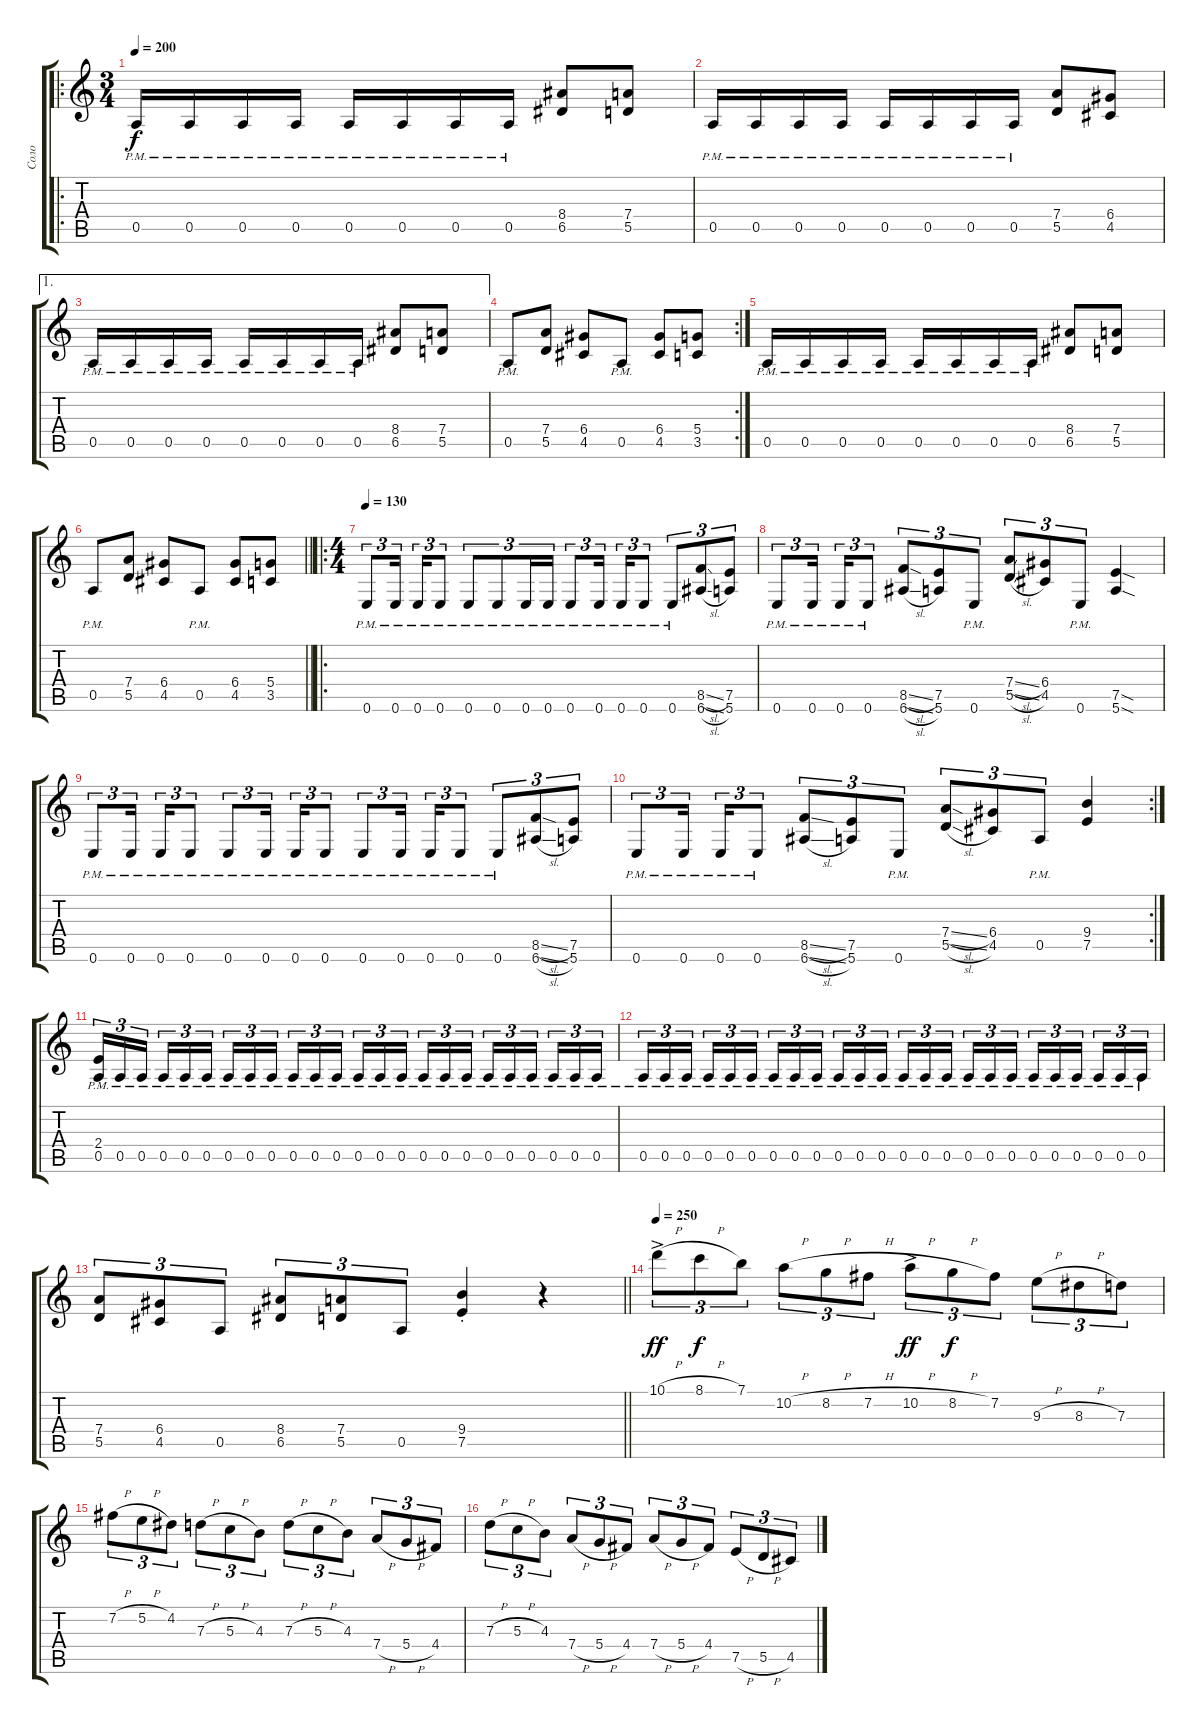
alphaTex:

\track ("Соло" "Соло") {instrument distortionguitar}
\staff {score tabs}
\tuning (E4 B3 G3 D3 A2 E2) {hide}
\ro
\ts (3 4)
\tempo 200
\clef g2
\ks c
0.5{pm}.16{dy f} 0.5{pm}.16 0.5{pm}.16 0.5{pm}.16 0.5{pm}.16 0.5{pm}.16 0.5{pm}.16 0.5{pm}.16 (8.4 6.5).8 (7.4 5.5).8 |
0.5{pm}.16 0.5{pm}.16 0.5{pm}.16 0.5{pm}.16 0.5{pm}.16 0.5{pm}.16 0.5{pm}.16 0.5{pm}.16 (7.4 5.5).8 (6.4 4.5).8 |
\ae 1
0.5{pm}.16 0.5{pm}.16 0.5{pm}.16 0.5{pm}.16 0.5{pm}.16 0.5{pm}.16 0.5{pm}.16 0.5{pm}.16 (8.4 6.5).8 (7.4 5.5).8 |
\rc 2
0.5{pm}.8 (7.4 5.5).8 (6.4 4.5).8 0.5{pm}.8 (6.4 4.5).8 (5.4 3.5).8 |
0.5{pm}.16 0.5{pm}.16 0.5{pm}.16 0.5{pm}.16 0.5{pm}.16 0.5{pm}.16 0.5{pm}.16 0.5{pm}.16 (8.4 6.5).8 (7.4 5.5).8 |
\barLineRight lightlight
0.5{pm}.8 (7.4 5.5).8 (6.4 4.5).8 0.5{pm}.8 (6.4 4.5).8 (5.4 3.5).8 |
\ro
\ts (4 4)
\tempo 130
0.6{pm}.8{tu (3 2)} 0.6{pm}.16{tu (3 2) beam splitsecondary} 0.6{pm}.16{tu (3 2)} 0.6{pm}.8{tu (3 2)} 0.6{pm}.8{tu (3 2)} 0.6{pm}.8{tu (3 2)} 0.6{pm}.16{tu (3 2)} 0.6{pm}.16{tu (3 2)} 0.6{pm}.8{tu (3 2)} 0.6{pm}.16{tu (3 2) beam splitsecondary} 0.6{pm}.16{tu (3 2)} 0.6{pm}.8{tu (3 2)} 0.6{pm}.8{tu (3 2)} (8.5{sl} 6.6{sl}).8{tu (3 2)} (7.5 5.6).8{tu (3 2)} |
0.6{pm}.8{tu (3 2)} 0.6{pm}.16{tu (3 2) beam splitsecondary} 0.6{pm}.16{tu (3 2)} 0.6{pm}.8{tu (3 2)} (8.5{sl} 6.6{sl}).8{tu (3 2)} (7.5 5.6).8{tu (3 2)} 0.6{pm}.8{tu (3 2)} (7.4{sl} 5.5{sl}).8{tu (3 2)} (6.4 4.5).8{tu (3 2)} 0.6{pm}.8{tu (3 2)} (7.5{sod} 5.6{sod}).4 |
0.6{pm}.8{tu (3 2)} 0.6{pm}.16{tu (3 2) beam splitsecondary} 0.6{pm}.16{tu (3 2)} 0.6{pm}.8{tu (3 2)} 0.6{pm}.8{tu (3 2)} 0.6{pm}.16{tu (3 2) beam splitsecondary} 0.6{pm}.16{tu (3 2)} 0.6{pm}.8{tu (3 2)} 0.6{pm}.8{tu (3 2)} 0.6{pm}.16{tu (3 2) beam splitsecondary} 0.6{pm}.16{tu (3 2)} 0.6{pm}.8{tu (3 2)} 0.6{pm}.8{tu (3 2)} (8.5{sl} 6.6{sl}).8{tu (3 2)} (7.5 5.6).8{tu (3 2)} |
\rc 2
0.6{pm}.8{tu (3 2)} 0.6{pm}.16{tu (3 2) beam splitsecondary} 0.6{pm}.16{tu (3 2)} 0.6{pm}.8{tu (3 2)} (8.5{sl} 6.6{sl}).8{tu (3 2)} (7.5 5.6).8{tu (3 2)} 0.6{pm}.8{tu (3 2)} (7.4{sl} 5.5{sl}).8{tu (3 2)} (6.4 4.5).8{tu (3 2)} 0.5{pm}.8{tu (3 2)} (9.4 7.5).4 |
(2.4 0.5{pm}).16{tu (3 2)} 0.5{pm}.16{tu (3 2)} 0.5{pm}.16{tu (3 2) beam splitsecondary} 0.5{pm}.16{tu (3 2)} 0.5{pm}.16{tu (3 2)} 0.5{pm}.16{tu (3 2)} 0.5{pm}.16{tu (3 2)} 0.5{pm}.16{tu (3 2)} 0.5{pm}.16{tu (3 2) beam splitsecondary} 0.5{pm}.16{tu (3 2)} 0.5{pm}.16{tu (3 2)} 0.5{pm}.16{tu (3 2)} 0.5{pm}.16{tu (3 2)} 0.5{pm}.16{tu (3 2)} 0.5{pm}.16{tu (3 2) beam splitsecondary} 0.5{pm}.16{tu (3 2)} 0.5{pm}.16{tu (3 2)} 0.5{pm}.16{tu (3 2)} 0.5{pm}.16{tu (3 2)} 0.5{pm}.16{tu (3 2)} 0.5{pm}.16{tu (3 2) beam splitsecondary} 0.5{pm}.16{tu (3 2)} 0.5{pm}.16{tu (3 2)} 0.5{pm}.16{tu (3 2)} |
0.5{pm}.16{tu (3 2)} 0.5{pm}.16{tu (3 2)} 0.5{pm}.16{tu (3 2) beam splitsecondary} 0.5{pm}.16{tu (3 2)} 0.5{pm}.16{tu (3 2)} 0.5{pm}.16{tu (3 2)} 0.5{pm}.16{tu (3 2)} 0.5{pm}.16{tu (3 2)} 0.5{pm}.16{tu (3 2) beam splitsecondary} 0.5{pm}.16{tu (3 2)} 0.5{pm}.16{tu (3 2)} 0.5{pm}.16{tu (3 2)} 0.5{pm}.16{tu (3 2)} 0.5{pm}.16{tu (3 2)} 0.5{pm}.16{tu (3 2) beam splitsecondary} 0.5{pm}.16{tu (3 2)} 0.5{pm}.16{tu (3 2)} 0.5{pm}.16{tu (3 2)} 0.5{pm}.16{tu (3 2)} 0.5{pm}.16{tu (3 2)} 0.5{pm}.16{tu (3 2) beam splitsecondary} 0.5{pm}.16{tu (3 2)} 0.5{pm}.16{tu (3 2)} 0.5{pm}.16{tu (3 2)} |
\barLineRight lightlight
(7.4 5.5).8{tu (3 2)} (6.4 4.5).8{tu (3 2)} 0.5.8{tu (3 2)} (8.4 6.5).8{tu (3 2)} (7.4 5.5).8{tu (3 2)} 0.5.8{tu (3 2)} (9.4{st} 7.5{st}).4 r.4 |
\tempo 250
10.1{h ac}.8{tu (3 2) dy ff} 8.1{h}.8{tu (3 2) dy f} 7.1.8{tu (3 2)} 10.2{h}.8{tu (3 2)} 8.2{h}.8{tu (3 2)} 7.2{h}.8{tu (3 2)} 10.2{h ac}.8{tu (3 2) dy ff} 8.2{h}.8{tu (3 2) dy f} 7.2.8{tu (3 2)} 9.3{h}.8{tu (3 2)} 8.3{h}.8{tu (3 2)} 7.3.8{tu (3 2)} |
7.2{h}.8{tu (3 2)} 5.2{h}.8{tu (3 2)} 4.2.8{tu (3 2)} 7.3{h}.8{tu (3 2)} 5.3{h}.8{tu (3 2)} 4.3.8{tu (3 2)} 7.3{h}.8{tu (3 2)} 5.3{h}.8{tu (3 2)} 4.3.8{tu (3 2)} 7.4{h}.8{tu (3 2)} 5.4{h}.8{tu (3 2)} 4.4.8{tu (3 2)} |
7.3{h}.8{tu (3 2)} 5.3{h}.8{tu (3 2)} 4.3.8{tu (3 2)} 7.4{h}.8{tu (3 2)} 5.4{h}.8{tu (3 2)} 4.4.8{tu (3 2)} 7.4{h}.8{tu (3 2)} 5.4{h}.8{tu (3 2)} 4.4.8{tu (3 2)} 7.5{h}.8{tu (3 2)} 5.5{h}.8{tu (3 2)} 4.5.8{tu (3 2)}
